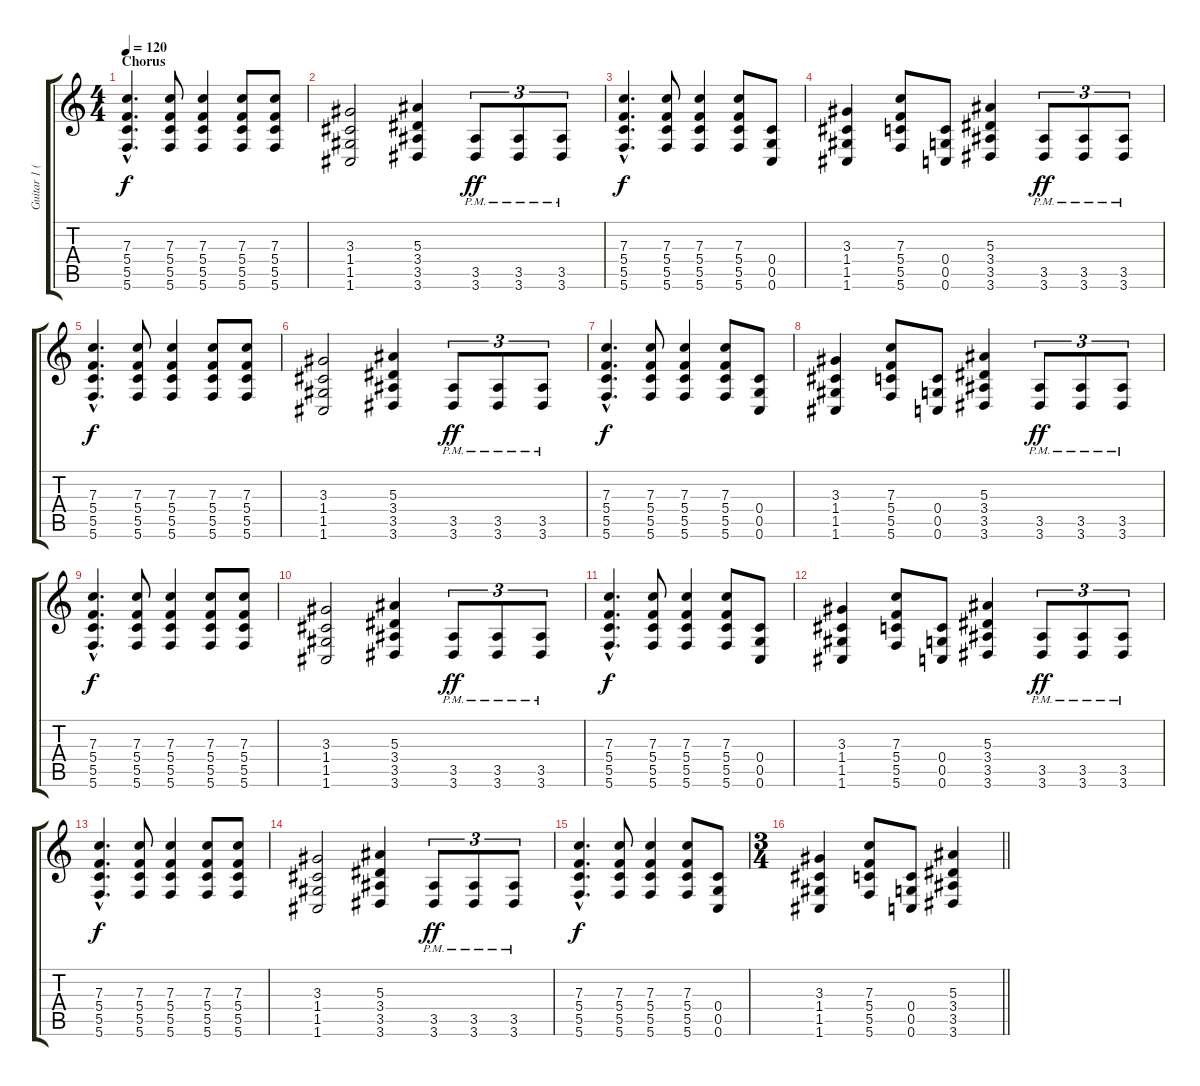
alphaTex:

\track ("Guitar 1 (Rythm.)" "Guitar 1 (") {instrument distortionguitar}
\staff {score tabs}
\tuning (D4 A3 F3 C3 G2 C2) {hide}
\ts (4 4)
\section ("" "Chorus")
\tempo 120
\clef g2
\ks c
(7.3{hac} 5.4{hac} 5.5{hac} 5.6{hac}).4{d dy f} (7.3 5.4 5.5 5.6).8 (7.3 5.4 5.5 5.6).4 (7.3 5.4 5.5 5.6).8 (7.3 5.4 5.5 5.6).8 |
(3.3 1.4 1.5 1.6).2 (5.3 3.4 3.5 3.6).4 (3.5{pm} 3.6{pm}).8{tu (3 2) dy ff} (3.5{pm} 3.6{pm}).8{tu (3 2)} (3.5{pm} 3.6{pm}).8{tu (3 2)} |
(7.3{hac} 5.4{hac} 5.5{hac} 5.6{hac}).4{d dy f} (7.3 5.4 5.5 5.6).8 (7.3 5.4 5.5 5.6).4 (7.3 5.4 5.5 5.6).8 (0.4 0.5 0.6).8 |
(3.3 1.4 1.5 1.6).4 (7.3 5.4 5.5 5.6).8 (0.4 0.5 0.6).8 (5.3 3.4 3.5 3.6).4 (3.5{pm} 3.6{pm}).8{tu (3 2) dy ff} (3.5{pm} 3.6{pm}).8{tu (3 2)} (3.5{pm} 3.6{pm}).8{tu (3 2)} |
(7.3{hac} 5.4{hac} 5.5{hac} 5.6{hac}).4{d dy f} (7.3 5.4 5.5 5.6).8 (7.3 5.4 5.5 5.6).4 (7.3 5.4 5.5 5.6).8 (7.3 5.4 5.5 5.6).8 |
(3.3 1.4 1.5 1.6).2 (5.3 3.4 3.5 3.6).4 (3.5{pm} 3.6{pm}).8{tu (3 2) dy ff} (3.5{pm} 3.6{pm}).8{tu (3 2)} (3.5{pm} 3.6{pm}).8{tu (3 2)} |
(7.3{hac} 5.4{hac} 5.5{hac} 5.6{hac}).4{d dy f} (7.3 5.4 5.5 5.6).8 (7.3 5.4 5.5 5.6).4 (7.3 5.4 5.5 5.6).8 (0.4 0.5 0.6).8 |
(3.3 1.4 1.5 1.6).4 (7.3 5.4 5.5 5.6).8 (0.4 0.5 0.6).8 (5.3 3.4 3.5 3.6).4 (3.5{pm} 3.6{pm}).8{tu (3 2) dy ff} (3.5{pm} 3.6{pm}).8{tu (3 2)} (3.5{pm} 3.6{pm}).8{tu (3 2)} |
(7.3{hac} 5.4{hac} 5.5{hac} 5.6{hac}).4{d dy f} (7.3 5.4 5.5 5.6).8 (7.3 5.4 5.5 5.6).4 (7.3 5.4 5.5 5.6).8 (7.3 5.4 5.5 5.6).8 |
(3.3 1.4 1.5 1.6).2 (5.3 3.4 3.5 3.6).4 (3.5{pm} 3.6{pm}).8{tu (3 2) dy ff} (3.5{pm} 3.6{pm}).8{tu (3 2)} (3.5{pm} 3.6{pm}).8{tu (3 2)} |
(7.3{hac} 5.4{hac} 5.5{hac} 5.6{hac}).4{d dy f} (7.3 5.4 5.5 5.6).8 (7.3 5.4 5.5 5.6).4 (7.3 5.4 5.5 5.6).8 (0.4 0.5 0.6).8 |
(3.3 1.4 1.5 1.6).4 (7.3 5.4 5.5 5.6).8 (0.4 0.5 0.6).8 (5.3 3.4 3.5 3.6).4 (3.5{pm} 3.6{pm}).8{tu (3 2) dy ff} (3.5{pm} 3.6{pm}).8{tu (3 2)} (3.5{pm} 3.6{pm}).8{tu (3 2)} |
(7.3{hac} 5.4{hac} 5.5{hac} 5.6{hac}).4{d dy f} (7.3 5.4 5.5 5.6).8 (7.3 5.4 5.5 5.6).4 (7.3 5.4 5.5 5.6).8 (7.3 5.4 5.5 5.6).8 |
(3.3 1.4 1.5 1.6).2 (5.3 3.4 3.5 3.6).4 (3.5{pm} 3.6{pm}).8{tu (3 2) dy ff} (3.5{pm} 3.6{pm}).8{tu (3 2)} (3.5{pm} 3.6{pm}).8{tu (3 2)} |
(7.3{hac} 5.4{hac} 5.5{hac} 5.6{hac}).4{d dy f} (7.3 5.4 5.5 5.6).8 (7.3 5.4 5.5 5.6).4 (7.3 5.4 5.5 5.6).8 (0.4 0.5 0.6).8 |
\ts (3 4)
\barLineRight lightlight
(3.3 1.4 1.5 1.6).4 (7.3 5.4 5.5 5.6).8 (0.4 0.5 0.6).8 (5.3 3.4 3.5 3.6).4
